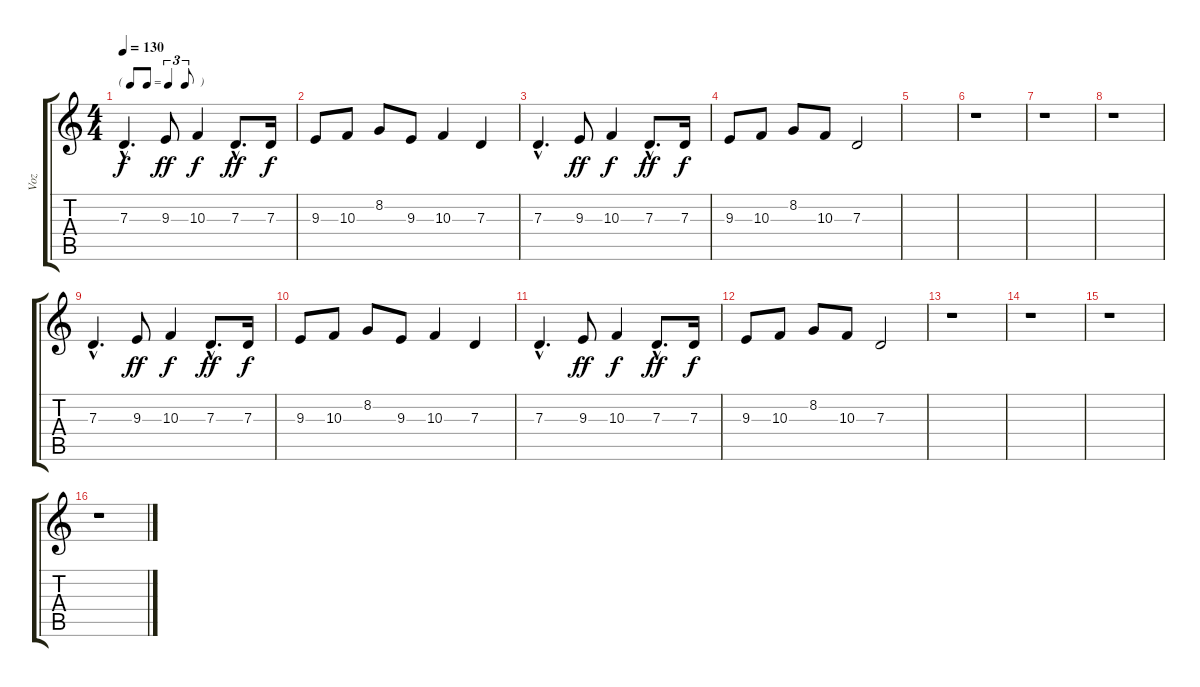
\track ("Voz" "Voz") {instrument choiraahs}
\staff {score tabs}
\tuning (E4 B3 G3 D3 A2 E2) {hide}
\ts (4 4)
\tf triplet8th
\tempo 130
\clef g2
\ks c
7.3{hac}.4{d dy f} 9.3.8{dy ff} 10.3.4{dy f} 7.3{hac}.8{d dy ff} 7.3.16{dy f} |
9.3.8 10.3.8 8.2.8 9.3.8 10.3.4 7.3.4 |
7.3{hac}.4{d} 9.3.8{dy ff} 10.3.4{dy f} 7.3{hac}.8{d dy ff} 7.3.16{dy f} |
9.3.8 10.3.8 8.2.8 10.3.8 7.3.2 |
|
r.1 |
r.1 |
r.1 |
7.3{hac}.4{d} 9.3.8{dy ff} 10.3.4{dy f} 7.3{hac}.8{d dy ff} 7.3.16{dy f} |
9.3.8 10.3.8 8.2.8 9.3.8 10.3.4 7.3.4 |
7.3{hac}.4{d} 9.3.8{dy ff} 10.3.4{dy f} 7.3{hac}.8{d dy ff} 7.3.16{dy f} |
9.3.8 10.3.8 8.2.8 10.3.8 7.3.2 |
r.1 |
r.1 |
r.1 |
r.1
